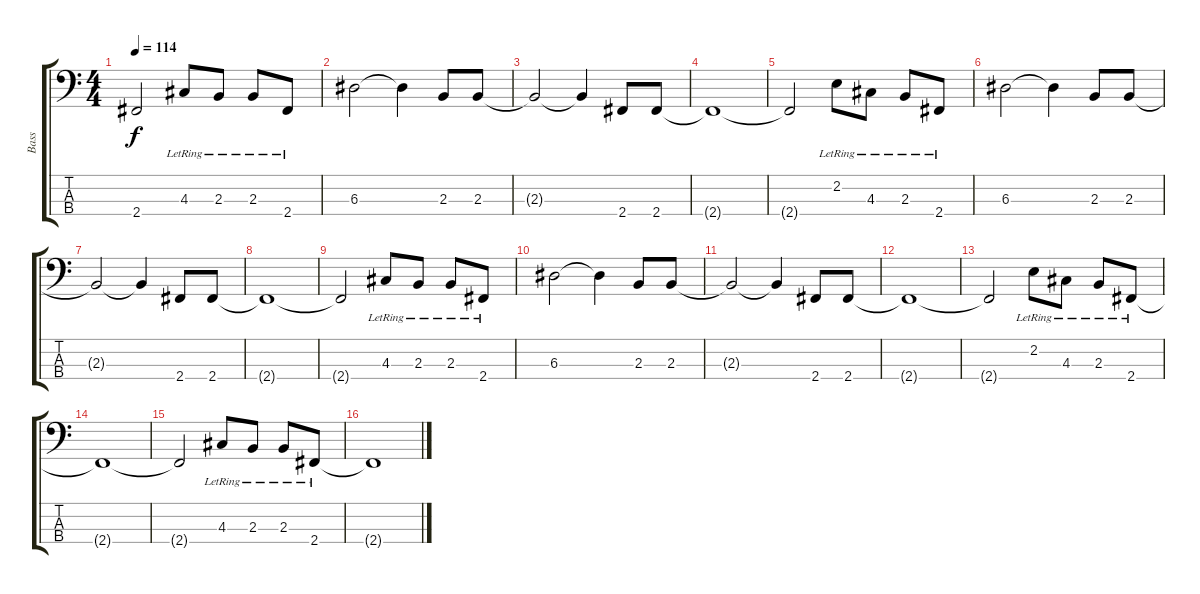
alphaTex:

\track ("Bass" "Bass") {instrument electricbassfinger}
\staff {score tabs}
\tuning (G2 D2 A1 E1) {hide}
\ts (4 4)
\tempo 114
\clef f4
\ks c
2.4{t}.2{dy f} 4.3{lr}.8 2.3{lr}.8 2.3{lr}.8 2.4{lr}.8 |
6.3.2 6.3{t}.4 2.3.8 2.3.8 |
2.3{t}.2 2.3{t}.4 2.4.8 2.4.8 |
2.4{t}.1 |
2.4{t}.2 2.2{lr}.8 4.3{lr}.8 2.3{lr}.8 2.4{lr}.8 |
6.3.2 6.3{t}.4 2.3.8 2.3.8 |
2.3{t}.2 2.3{t}.4 2.4.8 2.4.8 |
2.4{t}.1 |
2.4{t}.2 4.3{lr}.8 2.3{lr}.8 2.3{lr}.8 2.4{lr}.8 |
6.3.2 6.3{t}.4 2.3.8 2.3.8 |
2.3{t}.2 2.3{t}.4 2.4.8 2.4.8 |
2.4{t}.1 |
2.4{t}.2 2.2{lr}.8 4.3{lr}.8 2.3{lr}.8 2.4{lr}.8 |
2.4{t}.1 |
2.4{t}.2 4.3{lr}.8 2.3{lr}.8 2.3{lr}.8 2.4{lr}.8 |
2.4{t}.1
